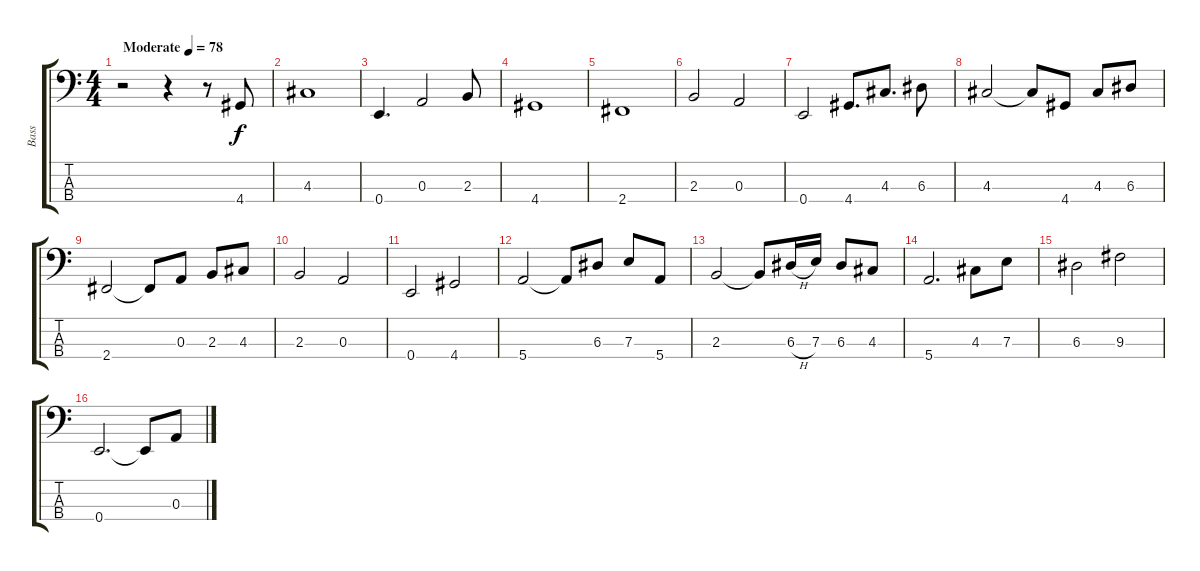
\track ("Bass" "Bass") {instrument electricbassfinger}
\staff {score tabs}
\tuning (G2 D2 A1 E1) {hide}
\ts (4 4)
\tempo (78 "Moderate")
\clef f4
\ks c
r.2{dy f instrument electricbassfinger} r.4 r.8 4.4.8 |
4.3.1 |
0.4.4{d} 0.3.2 2.3.8 |
4.4.1 |
2.4.1 |
2.3.2 0.3.2 |
0.4.2 4.4.8{d} 4.3.8{d} 6.3.8 |
4.3.2 4.3{t}.8 4.4.8 4.3.8 6.3.8 |
2.4.2 2.4{t}.8 0.3.8 2.3.8 4.3.8 |
2.3.2 0.3.2 |
0.4.2 4.4.2 |
5.4.2 5.4{t}.8 6.3.8 7.3.8 5.4.8 |
2.3.2 2.3{t}.8 6.3{h}.16 7.3.16 6.3.8 4.3.8 |
5.4.2{d} 4.3.8 7.3.8 |
6.3.2 9.3.2 |
0.4.2{d} 0.4{t}.8 0.3.8
